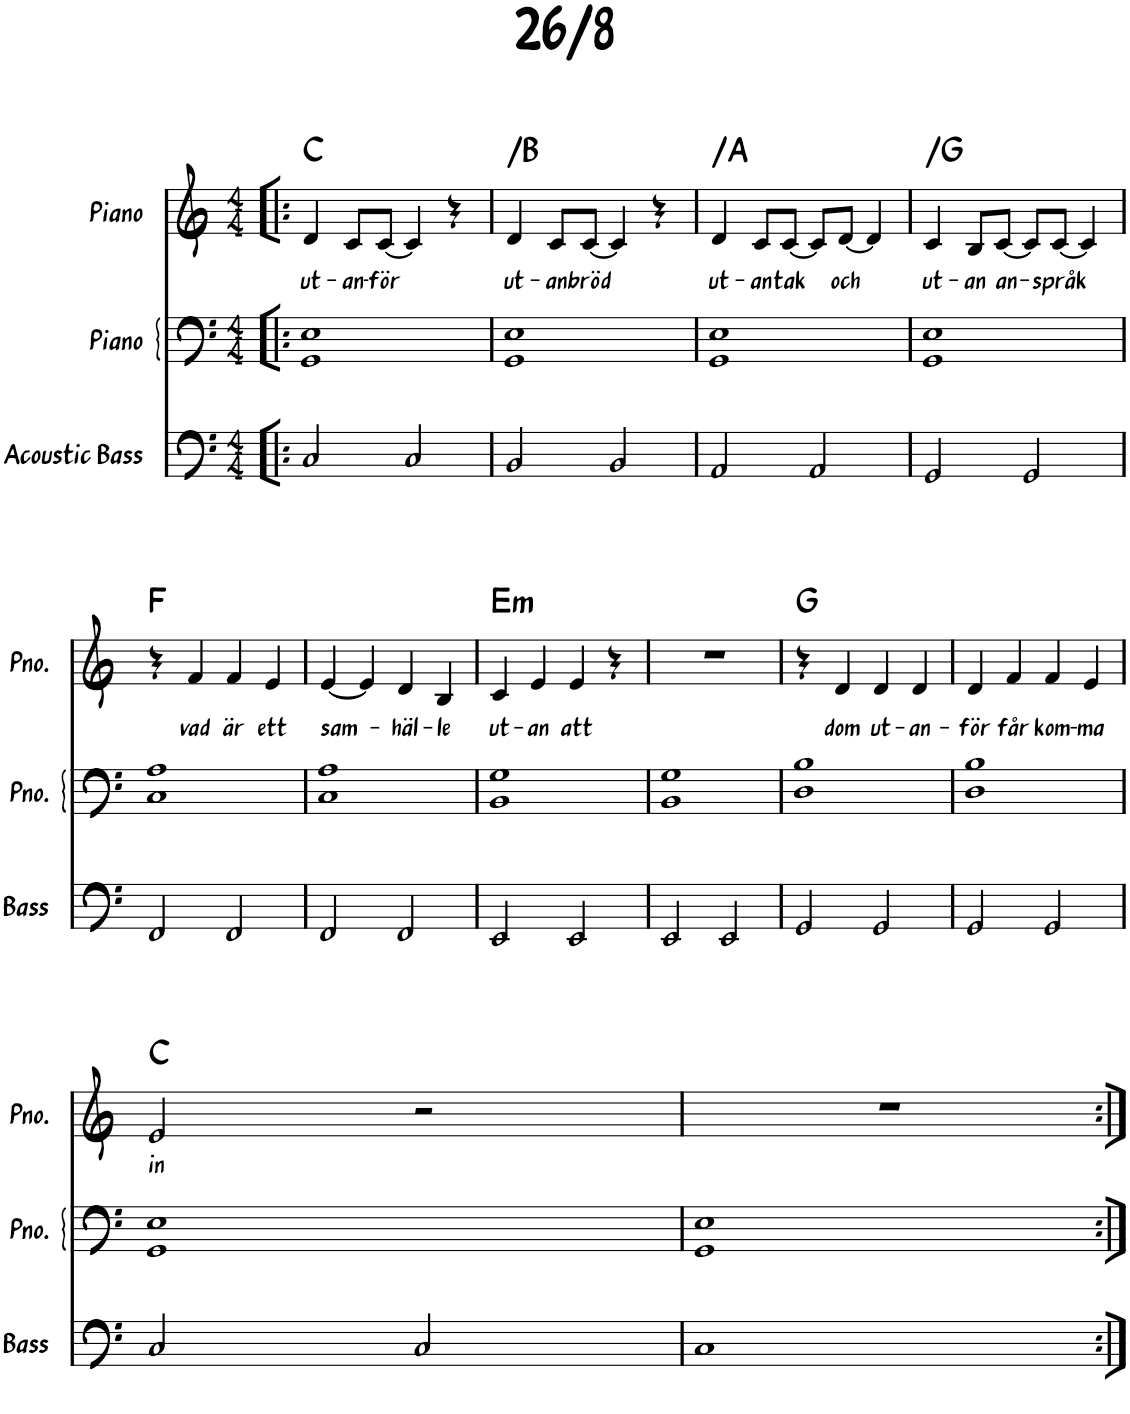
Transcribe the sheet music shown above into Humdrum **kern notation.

**kern	**kern	**kern	**text	**harte
*part3	*part2	*part1	*part1	*part1
*staff3	*staff2	*staff1	*staff1	*
*I"Acoustic Bass	*I"Piano	*I"Piano	*	*
*I'Bass	*I'Pno.	*I'Pno.	*	*
*clefF4	*clefF4	*clefG2	*	*
*Trd7c12	*	*	*	*
*k[]	*k[]	*k[]	*	*
*M4/4	*M4/4	*M4/4	*	*
=1!|:	=1!|:	=1!|:	=1!|:	=1!|:
!	!	!	!LO:LY:b	!
2C/	1GG 1E	4d/	ut-	C:maj
!	!	!	!LO:LY:b	!
.	.	8c/L	-an-	.
!	!	!	!LO:LY:b	!
.	.	[8c/J	-för	.
2C/	.	4c/]	.	.
.	.	4r	.	.
=2	=2	=2	=2	=2
!	!	!	!LO:LY:b	!LO:H:kt=N.C.
2BB/	1GG 1E	4d/	ut-	N
!	!	!	!LO:LY:b	!
.	.	8c/L	-an	.
!	!	!	!LO:LY:b	!
.	.	[8c/J	bröd	.
2BB/	.	4c/]	.	.
.	.	4r	.	.
=3	=3	=3	=3	=3
!	!	!	!LO:LY:b	!LO:H:kt=N.C.
2AA/	1GG 1E	4d/	ut-	N
!	!	!	!LO:LY:b	!
.	.	8c/L	-an	.
!	!	!	!LO:LY:b	!
.	.	[8c/J	tak	.
2AA/	.	8c/L]	.	.
!	!	!	!LO:LY:b	!
.	.	[8d/J	och	.
.	.	4d/]	.	.
=4	=4	=4	=4	=4
!	!	!	!LO:LY:b	!LO:H:kt=N.C.
2GG/	1GG 1E	4c/	ut-	N
!	!	!	!LO:LY:b	!
.	.	8B/L	-an	.
!	!	!	!LO:LY:b	!
.	.	[8c/J	an-	.
2GG/	.	8c/L]	.	.
!	!	!	!LO:LY:b	!
.	.	[8c/J	-språk	.
.	.	4c/]	.	.
!!LO:LB:g=z
=5	=5	=5	=5	=5
2FF/	1C 1A	4r	.	F:maj
!	!	!	!LO:LY:b	!
.	.	4f/	vad	.
!	!	!	!LO:LY:b	!
2FF/	.	4f/	är	.
!	!	!	!LO:LY:b	!
.	.	4e/	ett	.
=6	=6	=6	=6	=6
!	!	!	!LO:LY:b	!
2FF/	1C 1A	[4e/	sam-	.
.	.	4e/]	.	.
!	!	!	!LO:LY:b	!
2FF/	.	4d/	-häl-	.
!	!	!	!LO:LY:b	!
.	.	4B/	-le	.
=7	=7	=7	=7	=7
!	!	!	!LO:LY:b	!LO:H:kt=m
2EE/	1BB 1G	4c/	ut-	E:min
!	!	!	!LO:LY:b	!
.	.	4e/	-an	.
!	!	!	!LO:LY:b	!
2EE/	.	4e/	att	.
.	.	4r	.	.
=8	=8	=8	=8	=8
2EE/	1BB 1G	1r	.	.
2EE/	.	.	.	.
=9	=9	=9	=9	=9
2GG/	1D 1B	4r	.	G:maj
!	!	!	!LO:LY:b	!
.	.	4d/	dom	.
!	!	!	!LO:LY:b	!
2GG/	.	4d/	ut-	.
!	!	!	!LO:LY:b	!
.	.	4d/	-an-	.
=10	=10	=10	=10	=10
!	!	!	!LO:LY:b	!
2GG/	1D 1B	4d/	-för	.
!	!	!	!LO:LY:b	!
.	.	4f/	får	.
!	!	!	!LO:LY:b	!
2GG/	.	4f/	kom-	.
!	!	!	!LO:LY:b	!
.	.	4e/	-ma	.
!!LO:LB:g=z
=11	=11	=11	=11	=11
!	!	!	!LO:LY:b	!
2C/	1GG 1E	2e/	in	C:maj
2C/	.	2r	.	.
=12	=12	=12	=12	=12
1C	1GG 1E	1r	.	.
=:|!	=:|!	=:|!	=:|!	=:|!
*-	*-	*-	*-	*-
